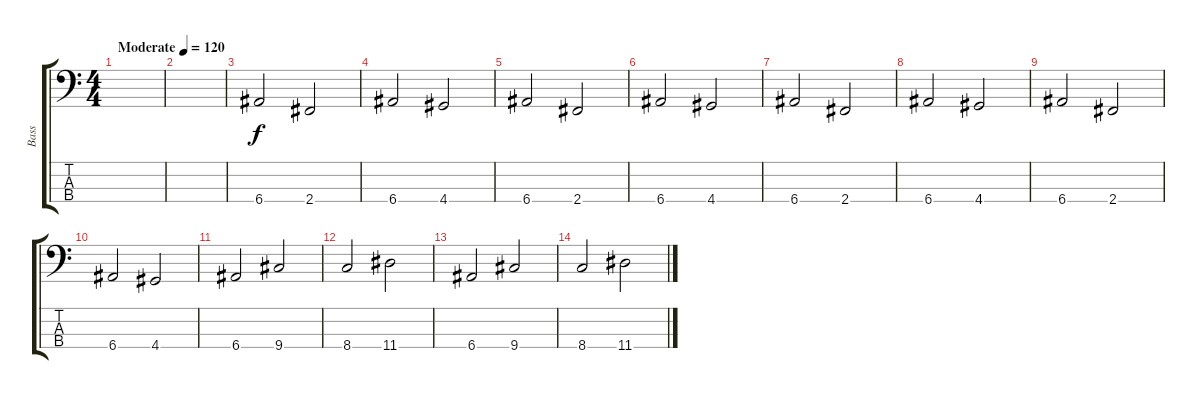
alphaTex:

\track ("Bass" "Bass") {instrument electricbassfinger}
\staff {score tabs}
\tuning (G2 D2 A1 E1) {hide}
\ts (4 4)
\tempo (120 "Moderate")
\clef f4
\ks c
|
|
6.4.2 2.4.2 |
6.4.2 4.4.2 |
6.4.2 2.4.2 |
6.4.2 4.4.2 |
6.4.2 2.4.2 |
6.4.2 4.4.2 |
6.4.2 2.4.2 |
6.4.2 4.4.2 |
6.4.2 9.4.2 |
8.4.2 11.4.2 |
6.4.2 9.4.2 |
8.4.2 11.4.2
